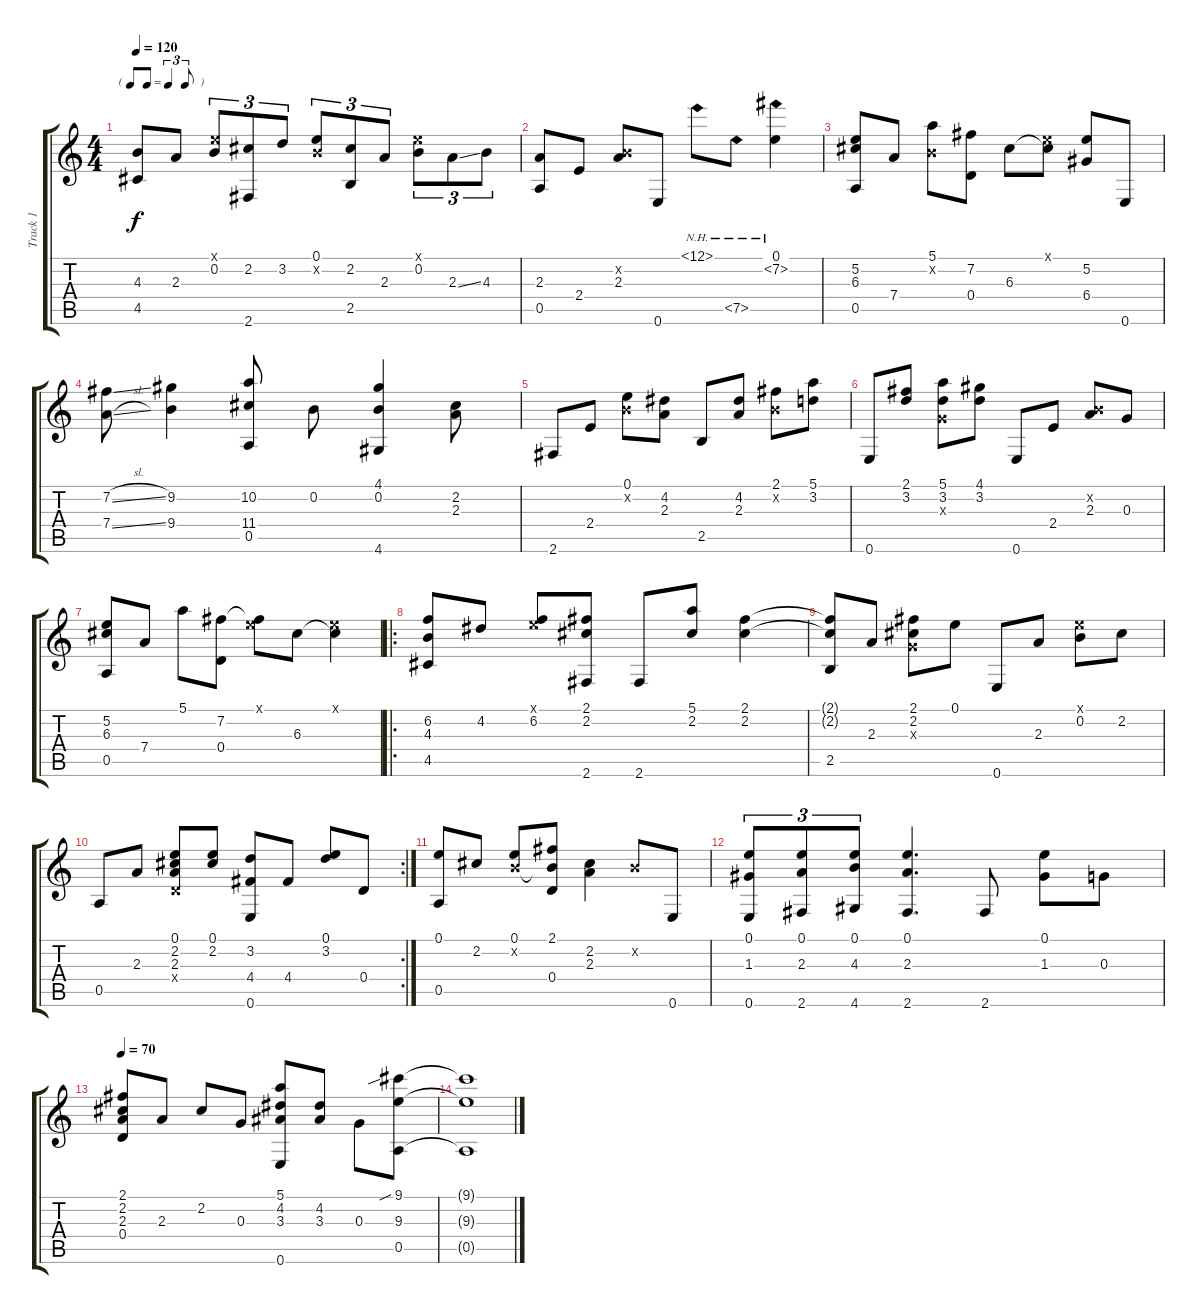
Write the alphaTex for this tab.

\track ("Track 1" "Track 1") {instrument acousticguitarsteel}
\staff {score tabs}
\tuning (E4 B3 G3 D3 A2 E2) {hide}
\ts (4 4)
\tf triplet8th
\tempo 120
\clef g2
\ks c
(4.3 4.5).8{dy f} 2.3.8 (0.1{x} 0.2).8{tu (3 2)} (2.2 2.6).8{tu (3 2)} 3.2.8{tu (3 2)} (0.1 0.2{x}).8{tu (3 2)} (2.2 2.5).8{tu (3 2)} 2.3.8{tu (3 2)} (0.1{x} 0.2).8{tu (3 2)} 2.3{ss}.8{tu (3 2)} 4.3.8{tu (3 2)} |
(2.3 0.5).8 2.4.8 (0.2{x} 2.3).8 0.6.8 12.1{nh}.8 7.5{nh}.8 (0.1 7.2{nh}).4 |
(5.2 6.3 0.5).8 7.4.8 (5.1 0.2{x}).8 (7.2 0.4).8 6.3.8 (0.1{x} 6.3{t}).8 (5.2 6.4).8 0.6.8 |
(7.2{sl} 7.4{sl}).8 (9.2 9.4).4 (10.2 11.4 0.5).8 0.2.8 (4.1 0.2 4.6).4 (2.2 2.3).8 |
2.6.8 2.4.8 (0.1 0.2{x}).8 (4.2 2.3).8 2.5.8 (4.2 2.3).8 (2.1 0.2{x}).8 (5.1 3.2).8 |
0.6.8 (2.1 3.2).8 (5.1 3.2 0.3{x}).8 (4.1 3.2).8 0.6.8 2.4.8 (0.2{x} 2.3).8 0.3.8 |
(5.2 6.3 0.5).8 7.4.8 5.1.8 (7.2 0.4).8 (0.1{x} 7.2{t}).8 6.3.8 (0.1{x} 6.3{t}).4 |
\ro
(6.2 4.3 4.5).8 4.2.8 (0.1{x} 6.2).8 (2.1 2.2 2.6).8 2.6.8 (5.1 2.2).8 (2.1 2.2).4 |
(2.1{t} 2.2{t} 2.5).8 2.3.8 (2.1 2.2 0.3{x}).8 0.1.8 0.6.8 2.3.8 (0.1{x} 0.2).8 2.2.8 |
\rc 2
0.5.8 2.3.8 (0.1 2.2 2.3 0.4{x}).8 (0.1 2.2).8 (3.2 4.4 0.6).8 4.4.8 (0.1 3.2).8 0.4.8 |
(0.1 0.5).8 2.2.8 (0.1 0.2{x}).8 (2.1 0.2{t} 0.4).8 (2.2 2.3).4 0.2{x}.8 0.6.8 |
(0.1 1.3 0.6).8{tu (3 2)} (0.1 2.3 2.6).8{tu (3 2)} (0.1 4.3 4.6).8{tu (3 2)} (0.1 2.3 2.6).4{d} 2.6.8 (0.1 1.3).8 0.3.8 |
\tempo 70
(2.1 2.2 2.3 0.4).8 2.3.8 2.2.8 0.3.8 (5.1 4.2 3.3 0.6).8 (4.2 3.3).8 0.3.8 (9.1{sib} 9.3 0.5).8 |
(9.1{t} 9.3{t} 0.5{t}).1
